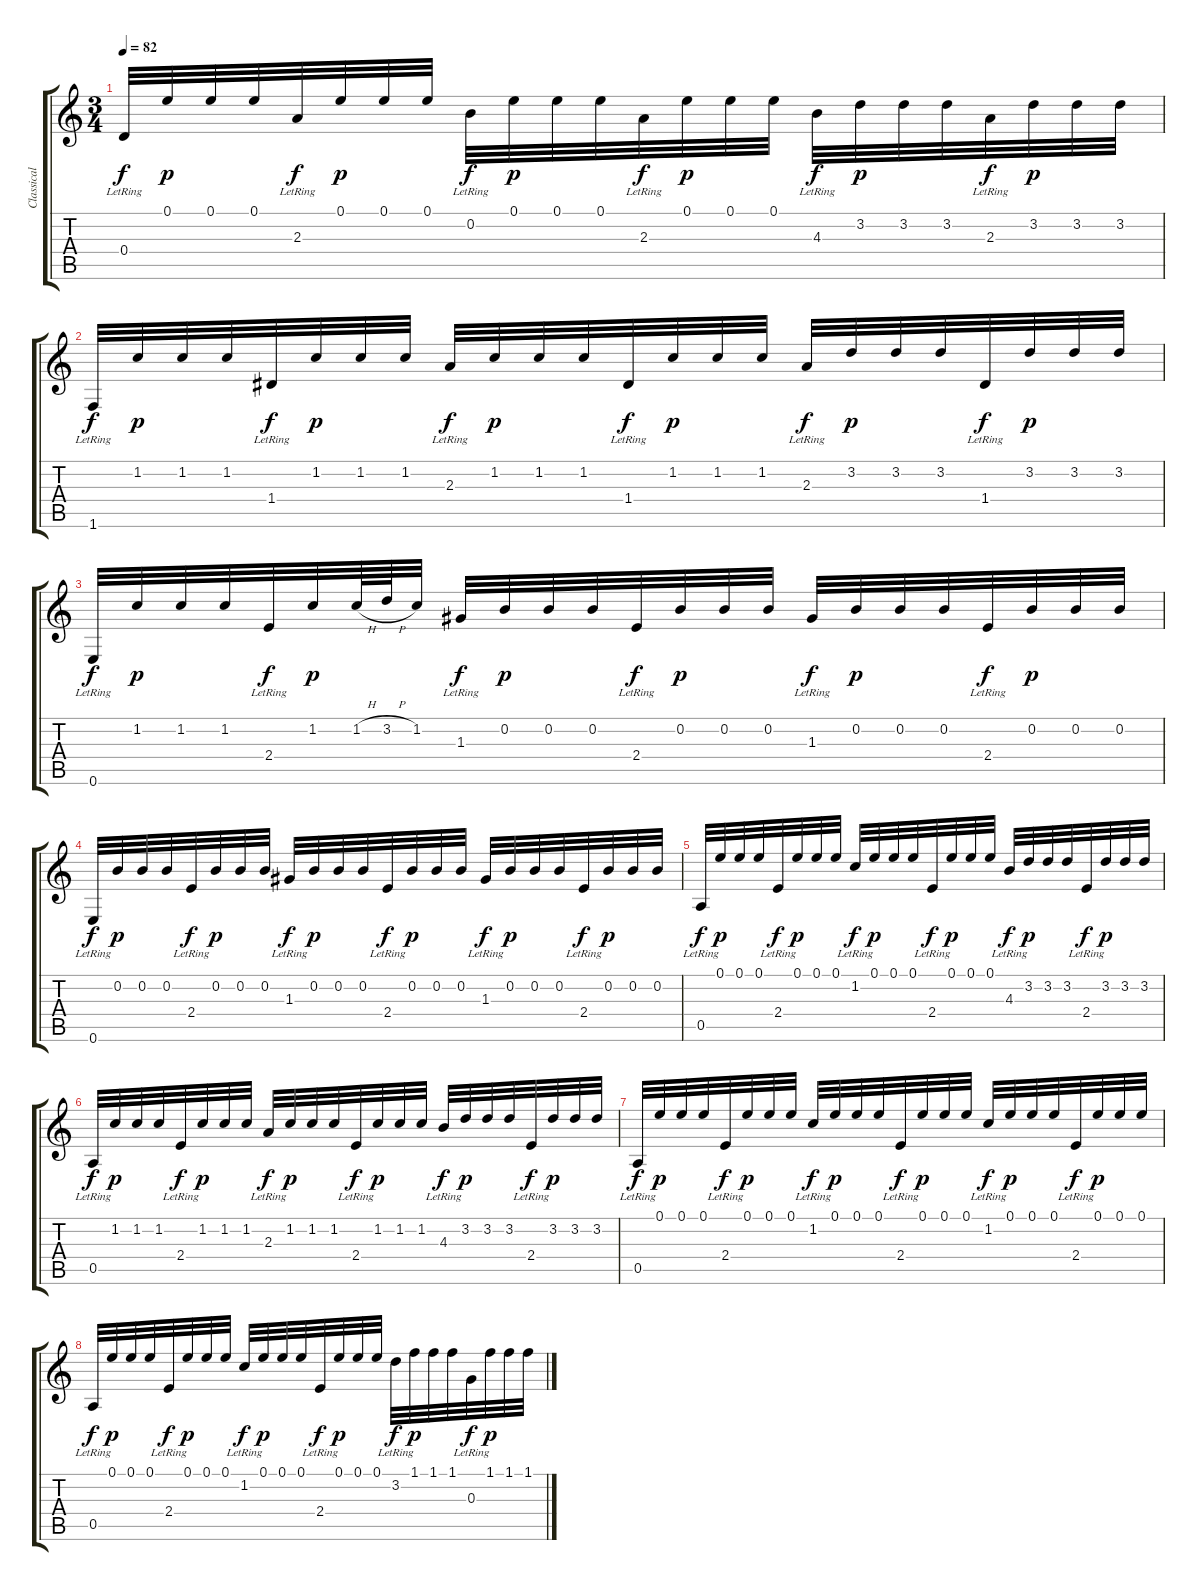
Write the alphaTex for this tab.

\track ("Classical Guitar" "Classical ") {instrument acousticguitarnylon}
\staff {score tabs}
\tuning (E4 B3 G3 D3 A2 E2) {hide}
\ts (3 4)
\tempo 82
\clef g2
\ks c
0.4{lr}.32{dy f} 0.1.32{dy p} 0.1.32 0.1.32 2.3{lr}.32{dy f} 0.1.32{dy p} 0.1.32 0.1.32 0.2{lr}.32{dy f} 0.1.32{dy p} 0.1.32 0.1.32 2.3{lr}.32{dy f} 0.1.32{dy p} 0.1.32 0.1.32 4.3{lr}.32{dy f} 3.2.32{dy p} 3.2.32 3.2.32 2.3{lr}.32{dy f} 3.2.32{dy p} 3.2.32 3.2.32 |
1.6{lr}.32{dy f} 1.2.32{dy p} 1.2.32 1.2.32 1.4{lr}.32{dy f} 1.2.32{dy p} 1.2.32 1.2.32 2.3{lr}.32{dy f} 1.2.32{dy p} 1.2.32 1.2.32 1.4{lr}.32{dy f} 1.2.32{dy p} 1.2.32 1.2.32 2.3{lr}.32{dy f} 3.2.32{dy p} 3.2.32 3.2.32 1.4{lr}.32{dy f} 3.2.32{dy p} 3.2.32 3.2.32 |
0.6{lr}.32{dy f} 1.2.32{dy p} 1.2.32 1.2.32 2.4{lr}.32{dy f} 1.2.32{dy p} 1.2{h}.64 3.2{h}.64 1.2.32 1.3{lr}.32{dy f} 0.2.32{dy p} 0.2.32 0.2.32 2.4{lr}.32{dy f} 0.2.32{dy p} 0.2.32 0.2.32 1.3{lr}.32{dy f} 0.2.32{dy p} 0.2.32 0.2.32 2.4{lr}.32{dy f} 0.2.32{dy p} 0.2.32 0.2.32 |
0.6{lr}.32{dy f} 0.2.32{dy p} 0.2.32 0.2.32 2.4{lr}.32{dy f} 0.2.32{dy p} 0.2.32 0.2.32 1.3{lr}.32{dy f} 0.2.32{dy p} 0.2.32 0.2.32 2.4{lr}.32{dy f} 0.2.32{dy p} 0.2.32 0.2.32 1.3{lr}.32{dy f} 0.2.32{dy p} 0.2.32 0.2.32 2.4{lr}.32{dy f} 0.2.32{dy p} 0.2.32 0.2.32 |
0.5{lr}.32{dy f} 0.1.32{dy p} 0.1.32 0.1.32 2.4{lr}.32{dy f} 0.1.32{dy p} 0.1.32 0.1.32 1.2{lr}.32{dy f} 0.1.32{dy p} 0.1.32 0.1.32 2.4{lr}.32{dy f} 0.1.32{dy p} 0.1.32 0.1.32 4.3{lr}.32{dy f} 3.2.32{dy p} 3.2.32 3.2.32 2.4{lr}.32{dy f} 3.2.32{dy p} 3.2.32 3.2.32 |
0.5{lr}.32{dy f} 1.2.32{dy p} 1.2.32 1.2.32 2.4{lr}.32{dy f} 1.2.32{dy p} 1.2.32 1.2.32 2.3{lr}.32{dy f} 1.2.32{dy p} 1.2.32 1.2.32 2.4{lr}.32{dy f} 1.2.32{dy p} 1.2.32 1.2.32 4.3{lr}.32{dy f} 3.2.32{dy p} 3.2.32 3.2.32 2.4{lr}.32{dy f} 3.2.32{dy p} 3.2.32 3.2.32 |
0.5{lr}.32{dy f} 0.1.32{dy p} 0.1.32 0.1.32 2.4{lr}.32{dy f} 0.1.32{dy p} 0.1.32 0.1.32 1.2{lr}.32{dy f} 0.1.32{dy p} 0.1.32 0.1.32 2.4{lr}.32{dy f} 0.1.32{dy p} 0.1.32 0.1.32 1.2{lr}.32{dy f} 0.1.32{dy p} 0.1.32 0.1.32 2.4{lr}.32{dy f} 0.1.32{dy p} 0.1.32 0.1.32 |
0.5{lr}.32{dy f} 0.1.32{dy p} 0.1.32 0.1.32 2.4{lr}.32{dy f} 0.1.32{dy p} 0.1.32 0.1.32 1.2{lr}.32{dy f} 0.1.32{dy p} 0.1.32 0.1.32 2.4{lr}.32{dy f} 0.1.32{dy p} 0.1.32 0.1.32 3.2{lr}.32{dy f} 1.1.32{dy p} 1.1.32 1.1.32 0.3{lr}.32{dy f} 1.1.32{dy p} 1.1.32 1.1.32
